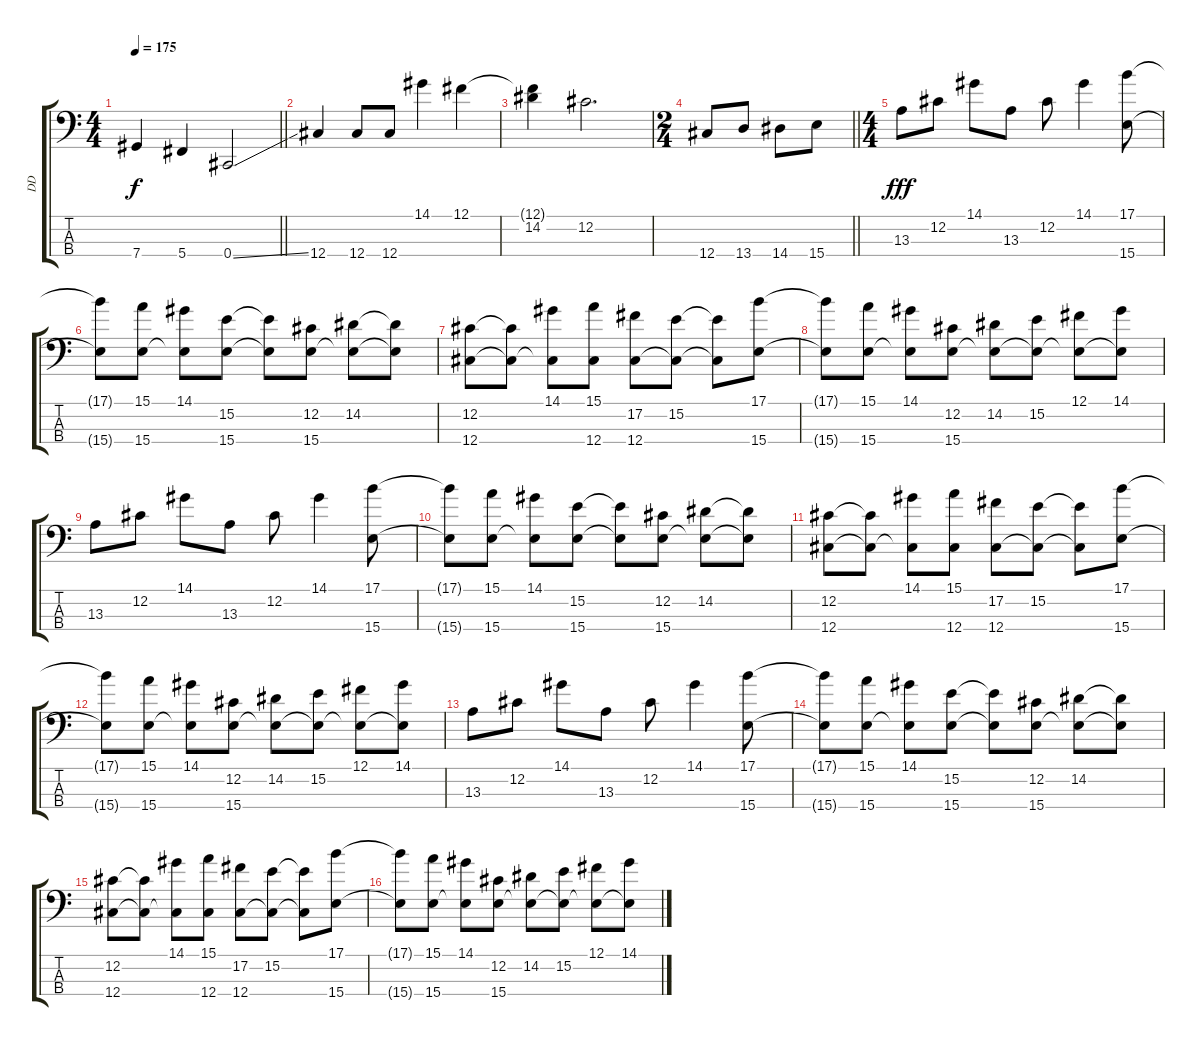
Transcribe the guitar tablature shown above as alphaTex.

\track ("DD" "DD") {instrument electricbassfinger}
\staff {score tabs}
\tuning (Gb2 Db2 Ab1 Db1) {hide}
\ts (4 4)
\tempo 175
\clef f4
\barLineRight lightlight
\ks c
7.4{t}.4{dy f} 5.4.4 0.4{ss}.2 |
\section ("" "")
12.4.4 12.4.8 12.4.8 14.1.4 12.1.4 |
(12.1{t} 14.2).4 12.2.2{d} |
\ts (2 4)
\barLineRight lightlight
12.4.8 13.4.8 14.4.8 15.4.8 |
\ts (4 4)
\section ("" "")
13.3.8{dy fff} 12.2.8 14.1.8 13.3.8 12.2.8 14.1.4 (17.1 15.4).8 |
(17.1{t} 15.4{t}).8 (15.1 15.4).8 (14.1 15.4{t}).8 (15.2 15.4).8 (15.2{t} 15.4{t}).8 (12.2 15.4).8 (14.2 15.4{t}).8 (14.2{t} 15.4{t}).8 |
(12.2 12.4).8 (12.2{t} 12.4{t}).8 (14.1 12.4{t}).8 (15.1 12.4).8 (17.2 12.4).8 (15.2 12.4{t}).8 (15.2{t} 12.4{t}).8 (17.1 15.4).8 |
(17.1{t} 15.4{t}).8 (15.1 15.4).8 (14.1 15.4{t}).8 (12.2 15.4).8 (14.2 15.4{t}).8 (15.2 15.4{t}).8 (12.1 15.4{t}).8 (14.1 15.4{t}).8 |
13.3.8 12.2.8 14.1.8 13.3.8 12.2.8 14.1.4 (17.1 15.4).8 |
(17.1{t} 15.4{t}).8 (15.1 15.4).8 (14.1 15.4{t}).8 (15.2 15.4).8 (15.2{t} 15.4{t}).8 (12.2 15.4).8 (14.2 15.4{t}).8 (14.2{t} 15.4{t}).8 |
(12.2 12.4).8 (12.2{t} 12.4{t}).8 (14.1 12.4{t}).8 (15.1 12.4).8 (17.2 12.4).8 (15.2 12.4{t}).8 (15.2{t} 12.4{t}).8 (17.1 15.4).8 |
(17.1{t} 15.4{t}).8 (15.1 15.4).8 (14.1 15.4{t}).8 (12.2 15.4).8 (14.2 15.4{t}).8 (15.2 15.4{t}).8 (12.1 15.4{t}).8 (14.1 15.4{t}).8 |
13.3.8 12.2.8 14.1.8 13.3.8 12.2.8 14.1.4 (17.1 15.4).8 |
(17.1{t} 15.4{t}).8 (15.1 15.4).8 (14.1 15.4{t}).8 (15.2 15.4).8 (15.2{t} 15.4{t}).8 (12.2 15.4).8 (14.2 15.4{t}).8 (14.2{t} 15.4{t}).8 |
(12.2 12.4).8 (12.2{t} 12.4{t}).8 (14.1 12.4{t}).8 (15.1 12.4).8 (17.2 12.4).8 (15.2 12.4{t}).8 (15.2{t} 12.4{t}).8 (17.1 15.4).8 |
(17.1{t} 15.4{t}).8 (15.1 15.4).8 (14.1 15.4{t}).8 (12.2 15.4).8 (14.2 15.4{t}).8 (15.2 15.4{t}).8 (12.1 15.4{t}).8 (14.1 15.4{t}).8
